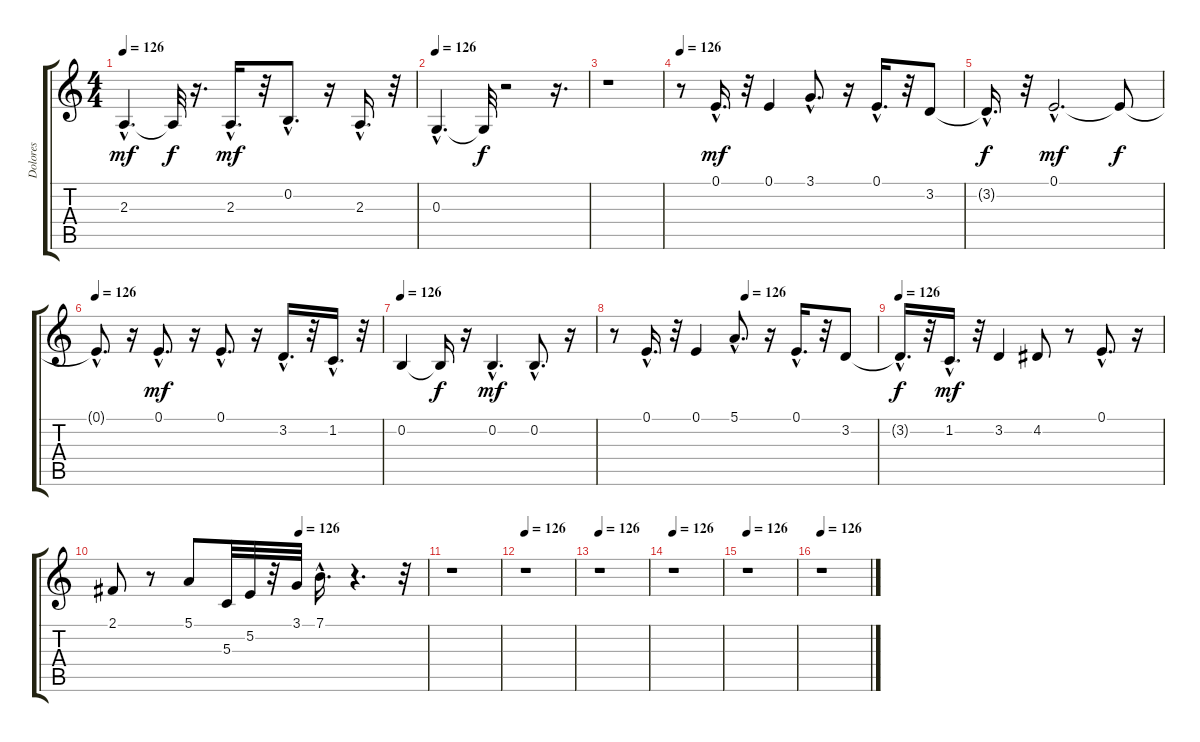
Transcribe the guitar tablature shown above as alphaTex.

\track ("Dolores" "Dolores") {instrument panflute}
\staff {score tabs}
\tuning (E4 B3 G3 D3 A2 E2) {hide}
\ts (4 4)
\tempo 126
\clef g2
\ks c
2.3{hac}.4{d dy mf} 2.3{t}.32{dy f} r.16{d} 2.3{hac}.16{d dy mf} r.32 0.2{hac}.8{d} r.16 2.3{hac}.16{d} r.32 |
\tempo 126
0.3{hac}.4{d} 0.3{t}.32{dy f} r.2 r.16{d} |
r.1 |
\tempo 126
r.8 0.1{hac}.16{d dy mf} r.32 0.1.4 3.1{hac}.8{d} r.16 0.1{hac}.16{d} r.32 3.2.8 |
3.2{hac t}.16{d dy f} r.32 0.1{hac}.2{d dy mf} 0.1{t}.8{dy f} |
\tempo 126
0.1{hac t}.8{d} r.16 0.1{hac}.8{d dy mf} r.16 0.1{hac}.8{d} r.16 3.2{hac}.16{d} r.32 1.2{hac}.16{d} r.32 |
\tempo 126
0.2.4 0.2{t}.16{dy f} r.16 0.2{hac}.4{d dy mf} 0.2{hac}.8{d} r.16 |
\tempo (126 0.5)
r.8 0.1{hac}.16{d} r.32 0.1.4 5.1{hac}.8{d} r.16 0.1{hac}.16{d} r.32 3.2.8 |
\tempo 126
3.2{hac t}.16{d dy f} r.32 1.2{hac}.16{d dy mf} r.32 3.2.4 4.2.8 r.8 0.1{hac}.8{d} r.16 |
\tempo (126 0.59375)
2.1.8 r.8 5.1.8 5.3.32 5.2.32 r.32 3.1.32 7.1{hac}.16{d} r.4{d} r.32 |
r.1 |
\tempo 126
r.1 |
\tempo 126
r.1 |
\tempo 126
r.1 |
\tempo 126
r.1 |
\tempo 126
r.1
